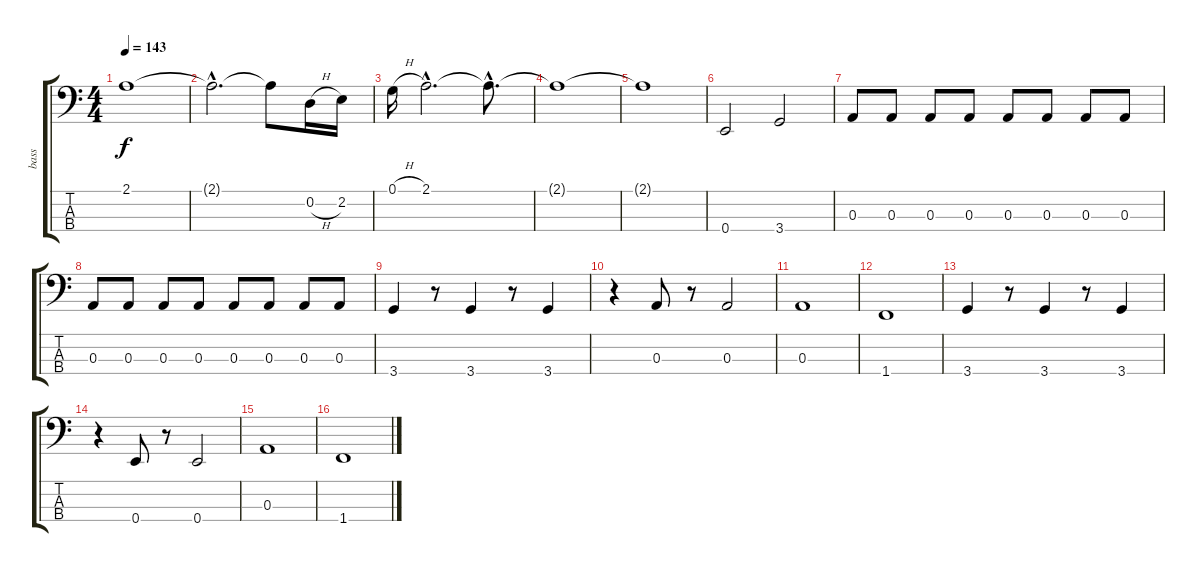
\track ("bass" "bass") {instrument electricbasspick}
\staff {score tabs}
\tuning (G2 D2 A1 E1) {hide}
\ts (4 4)
\tempo 143
\clef f4
\ks c
2.1{t}.1{dy f} |
2.1{hac t}.2{d} 2.1{t}.8 0.2{h}.16 2.2.16 |
0.1{h}.16 2.1{hac}.2{d} 2.1{hac t}.8{d} |
2.1{t}.1 |
2.1{t}.1 |
0.4.2 3.4.2 |
0.3.8 0.3.8 0.3.8 0.3.8 0.3.8 0.3.8 0.3.8 0.3.8 |
0.3.8 0.3.8 0.3.8 0.3.8 0.3.8 0.3.8 0.3.8 0.3.8 |
3.4.4 r.8 3.4.4 r.8 3.4.4 |
r.4 0.3.8 r.8 0.3.2 |
0.3.1 |
1.4.1 |
3.4.4 r.8 3.4.4 r.8 3.4.4 |
r.4 0.4.8 r.8 0.4.2 |
0.3.1 |
1.4.1
